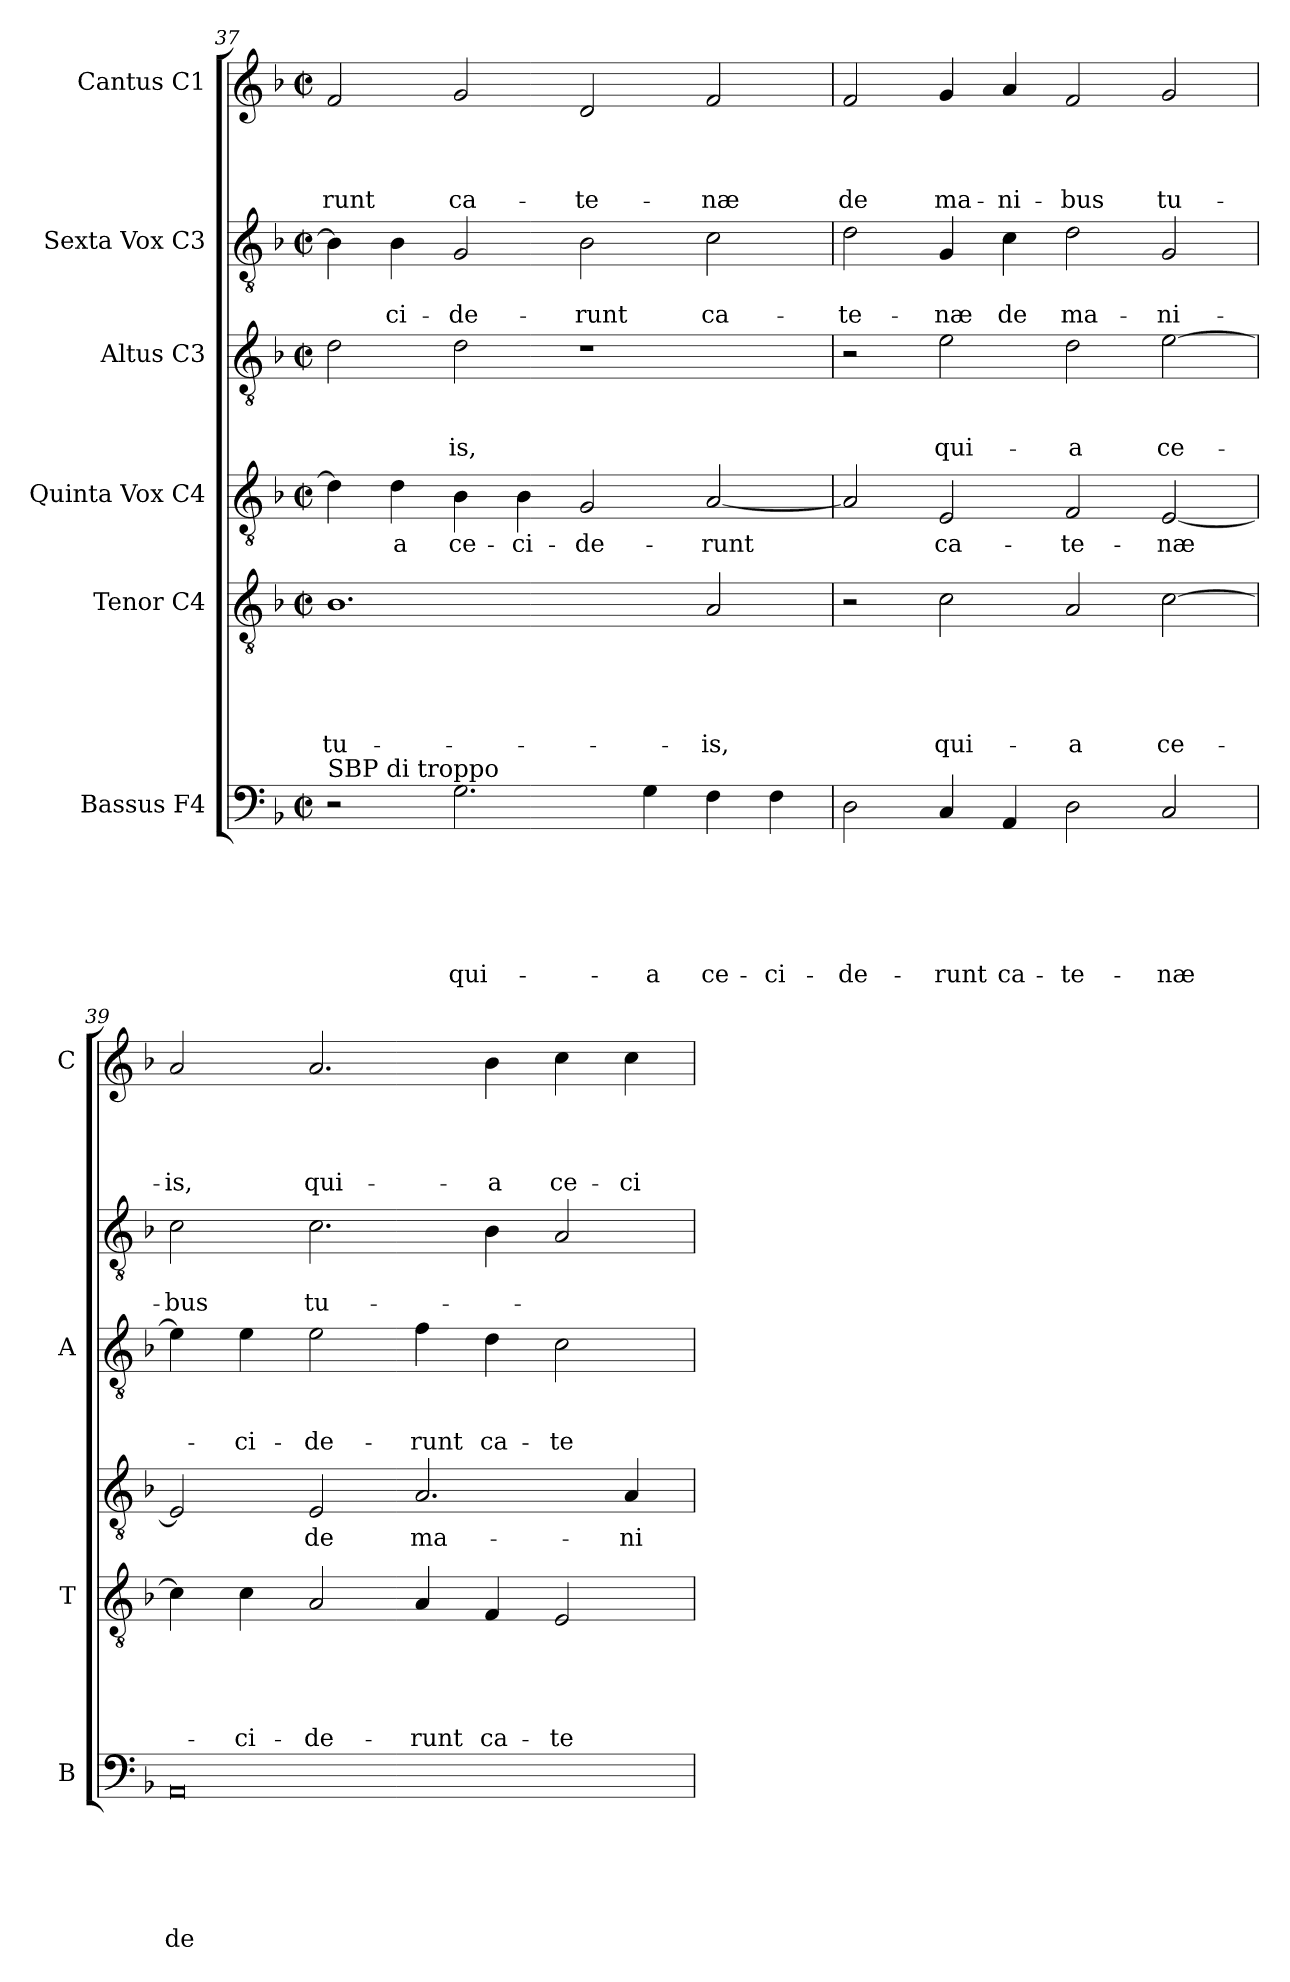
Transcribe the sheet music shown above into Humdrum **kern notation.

**kern	**text	**text	**text	**text	**text	**text	**kern	**text	**text	**text	**text	**text	**kern	**text	**kern	**text	**text	**text	**kern	**text	**text	**kern	**text	**text	**text	**text
*part6	*part6	*part6	*part6	*part6	*part6	*part6	*part5	*part5	*part5	*part5	*part5	*part5	*part4	*part4	*part3	*part3	*part3	*part3	*part2	*part2	*part2	*part1	*part1	*part1	*part1	*part1
*staff6	*staff6	*staff6	*staff6	*staff6	*staff6	*staff6	*staff5	*staff5	*staff5	*staff5	*staff5	*staff5	*staff4	*staff4	*staff3	*staff3	*staff3	*staff3	*staff2	*staff2	*staff2	*staff1	*staff1	*staff1	*staff1	*staff1
*I"Bassus F4	*	*	*	*	*	*	*I"Tenor C4	*	*	*	*	*	*I"Quinta Vox C4	*	*I"Altus C3	*	*	*	*I"Sexta Vox C3	*	*	*I"Cantus C1	*	*	*	*
*I'B	*	*	*	*	*	*	*I'T	*	*	*	*	*	*	*	*I'A	*	*	*	*	*	*	*I'C	*	*	*	*
*clefF4	*	*	*	*	*	*	*clefGv2	*	*	*	*	*	*clefGv2	*	*clefGv2	*	*	*	*clefGv2	*	*	*clefG2	*	*	*	*
*k[b-]	*	*	*	*	*	*	*k[b-]	*	*	*	*	*	*k[b-]	*	*k[b-]	*	*	*	*k[b-]	*	*	*k[b-]	*	*	*	*
*F:	*	*	*	*	*	*	*F:	*	*	*	*	*	*F:	*	*F:	*	*	*	*F:	*	*	*F:	*	*	*	*
*M2/2	*	*	*	*	*	*	*M2/2	*	*	*	*	*	*M2/2	*	*M2/2	*	*	*	*M2/2	*	*	*M2/2	*	*	*	*
*met(c|)	*	*	*	*	*	*	*met(c|)	*	*	*	*	*	*met(c|)	*	*met(c|)	*	*	*	*met(c|)	*	*	*met(c|)	*	*	*	*
=37	=37	=37	=37	=37	=37	=37	=37	=37	=37	=37	=37	=37	=37	=37	=37	=37	=37	=37	=37	=37	=37	=37	=37	=37	=37	=37
!LO:TX:a:t=SBP di troppo	!	!	!	!	!	!	!	!	!	!	!	!	!	!	!	!	!	!	!	!	!	!	!	!	!	!
!	!	!	!	!	!	!	!	!	!	!	!	!LO:LY:b	!	!	!	!	!	!	!	!	!	!	!	!	!	!LO:LY:b
2r	.	.	.	.	.	.	1.B-	.	.	.	.	tu-	4d\]	.	2d\	.	.	.	4B-\]	.	.	2f/	.	.	.	-runt
!	!	!	!	!	!	!	!	!	!	!	!	!	!	!LO:LY:b	!	!	!	!	!	!	!LO:LY:b	!	!	!	!	!
.	.	.	.	.	.	.	.	.	.	.	.	.	4d\	-a	.	.	.	.	4B-\	.	-ci-	.	.	.	.	.
!	!	!	!	!	!	!LO:LY:b	!	!	!	!	!	!	!	!LO:LY:b	!	!	!	!LO:LY:b	!	!	!LO:LY:b	!	!	!	!	!LO:LY:b
2.G\	.	.	.	.	.	qui-	.	.	.	.	.	.	4B-\	ce-	2d\	.	.	-is,	2G/	.	-de-	2g/	.	.	.	ca-
!	!	!	!	!	!	!	!	!	!	!	!	!	!	!LO:LY:b	!	!	!	!	!	!	!	!	!	!	!	!
.	.	.	.	.	.	.	.	.	.	.	.	.	4B-\	-ci-	.	.	.	.	.	.	.	.	.	.	.	.
!	!	!	!	!	!	!	!	!	!	!	!	!	!	!LO:LY:b	!	!	!	!	!	!	!LO:LY:b	!	!	!	!	!LO:LY:b
.	.	.	.	.	.	.	.	.	.	.	.	.	2G/	-de-	1r	.	.	.	2B-\	.	-runt	2d/	.	.	.	-te-
!	!	!	!	!	!	!LO:LY:b	!	!	!	!	!	!	!	!	!	!	!	!	!	!	!	!	!	!	!	!
4G\	.	.	.	.	.	-a	.	.	.	.	.	.	.	.	.	.	.	.	.	.	.	.	.	.	.	.
!	!	!	!	!	!	!LO:LY:b	!	!	!	!	!	!LO:LY:b	!	!LO:LY:b	!	!	!	!	!	!	!LO:LY:b	!	!	!	!	!LO:LY:b
4F\	.	.	.	.	.	ce-	2A/	.	.	.	.	-is,	[2A/	-runt	.	.	.	.	2c\	.	ca-	2f/	.	.	.	-næ
!	!	!	!	!	!	!LO:LY:b	!	!	!	!	!	!	!	!	!	!	!	!	!	!	!	!	!	!	!	!
4F\	.	.	.	.	.	-ci-	.	.	.	.	.	.	.	.	.	.	.	.	.	.	.	.	.	.	.	.
=38	=38	=38	=38	=38	=38	=38	=38	=38	=38	=38	=38	=38	=38	=38	=38	=38	=38	=38	=38	=38	=38	=38	=38	=38	=38	=38
!	!	!	!	!	!	!LO:LY:b	!	!	!	!	!	!	!	!	!	!	!	!	!	!	!LO:LY:b	!	!	!	!	!LO:LY:b
2D\	.	.	.	.	.	-de-	2r	.	.	.	.	.	2A/]	.	2r	.	.	.	2d\	.	-te-	2f/	.	.	.	de
!	!	!	!	!	!	!LO:LY:b	!	!	!	!	!	!LO:LY:b	!	!LO:LY:b	!	!	!	!LO:LY:b	!	!	!LO:LY:b	!	!	!	!	!LO:LY:b
4C/	.	.	.	.	.	-runt	2c\	.	.	.	.	qui-	2E/	ca-	2e\	.	.	qui-	4G/	.	-næ	4g/	.	.	.	ma-
!	!	!	!	!	!	!LO:LY:b	!	!	!	!	!	!	!	!	!	!	!	!	!	!	!LO:LY:b	!	!	!	!	!LO:LY:b
4AA/	.	.	.	.	.	ca-	.	.	.	.	.	.	.	.	.	.	.	.	4c\	.	de	4a/	.	.	.	-ni-
!	!	!	!	!	!	!LO:LY:b	!	!	!	!	!	!LO:LY:b	!	!LO:LY:b	!	!	!	!LO:LY:b	!	!	!LO:LY:b	!	!	!	!	!LO:LY:b
2D\	.	.	.	.	.	-te-	2A/	.	.	.	.	-a	2F/	-te-	2d\	.	.	-a	2d\	.	ma-	2f/	.	.	.	-bus
!	!	!	!	!	!	!LO:LY:b	!	!	!	!	!	!LO:LY:b	!	!LO:LY:b	!	!	!	!LO:LY:b	!	!	!LO:LY:b	!	!	!	!	!LO:LY:b
2C/	.	.	.	.	.	-næ	[2c\	.	.	.	.	ce-	[2E/	-næ	[2e\	.	.	ce-	2G/	.	-ni-	2g/	.	.	.	tu-
!!LO:LB:g=z
=39	=39	=39	=39	=39	=39	=39	=39	=39	=39	=39	=39	=39	=39	=39	=39	=39	=39	=39	=39	=39	=39	=39	=39	=39	=39	=39
!	!	!	!	!	!	!LO:LY:b	!	!	!	!	!	!	!	!	!	!	!	!	!	!	!LO:LY:b	!	!	!	!	!LO:LY:b
0AA	.	.	.	.	.	de	4c\]	.	.	.	.	.	2E/]	.	4e\]	.	.	.	2c\	.	-bus	2a/	.	.	.	-is,
!	!	!	!	!	!	!	!	!	!	!	!	!LO:LY:b	!	!	!	!	!	!LO:LY:b	!	!	!	!	!	!	!	!
.	.	.	.	.	.	.	4c\	.	.	.	.	-ci-	.	.	4e\	.	.	-ci-	.	.	.	.	.	.	.	.
!	!	!	!	!	!	!	!	!	!	!	!	!LO:LY:b	!	!LO:LY:b	!	!	!	!LO:LY:b	!	!	!LO:LY:b	!	!	!	!	!LO:LY:b
.	.	.	.	.	.	.	2A/	.	.	.	.	-de-	2E/	de	2e\	.	.	-de-	2.c\	.	tu-	2.a/	.	.	.	qui-
!	!	!	!	!	!	!	!	!	!	!	!	!LO:LY:b	!	!LO:LY:b	!	!	!	!LO:LY:b	!	!	!	!	!	!	!	!
.	.	.	.	.	.	.	4A/	.	.	.	.	-runt	2.A/	ma-	4f\	.	.	-runt	.	.	.	.	.	.	.	.
!	!	!	!	!	!	!	!	!	!	!	!	!LO:LY:b	!	!	!	!	!	!LO:LY:b	!	!	!	!	!	!	!	!LO:LY:b
.	.	.	.	.	.	.	4F/	.	.	.	.	ca-	.	.	4d\	.	.	ca-	4B-\	.	.	4b-\	.	.	.	-a
!	!	!	!	!	!	!	!	!	!	!	!	!LO:LY:b	!	!	!	!	!	!LO:LY:b	!	!	!	!	!	!	!	!LO:LY:b
.	.	.	.	.	.	.	2E/	.	.	.	.	-te-	.	.	2c\	.	.	-te-	2A/	.	.	4cc\	.	.	.	ce-
!	!	!	!	!	!	!	!	!	!	!	!	!	!	!LO:LY:b	!	!	!	!	!	!	!	!	!	!	!	!LO:LY:b
.	.	.	.	.	.	.	.	.	.	.	.	.	4A/	-ni-	.	.	.	.	.	.	.	4cc\	.	.	.	-ci-
=	=	=	=	=	=	=	=	=	=	=	=	=	=	=	=	=	=	=	=	=	=	=	=	=	=	=
*-	*-	*-	*-	*-	*-	*-	*-	*-	*-	*-	*-	*-	*-	*-	*-	*-	*-	*-	*-	*-	*-	*-	*-	*-	*-	*-
